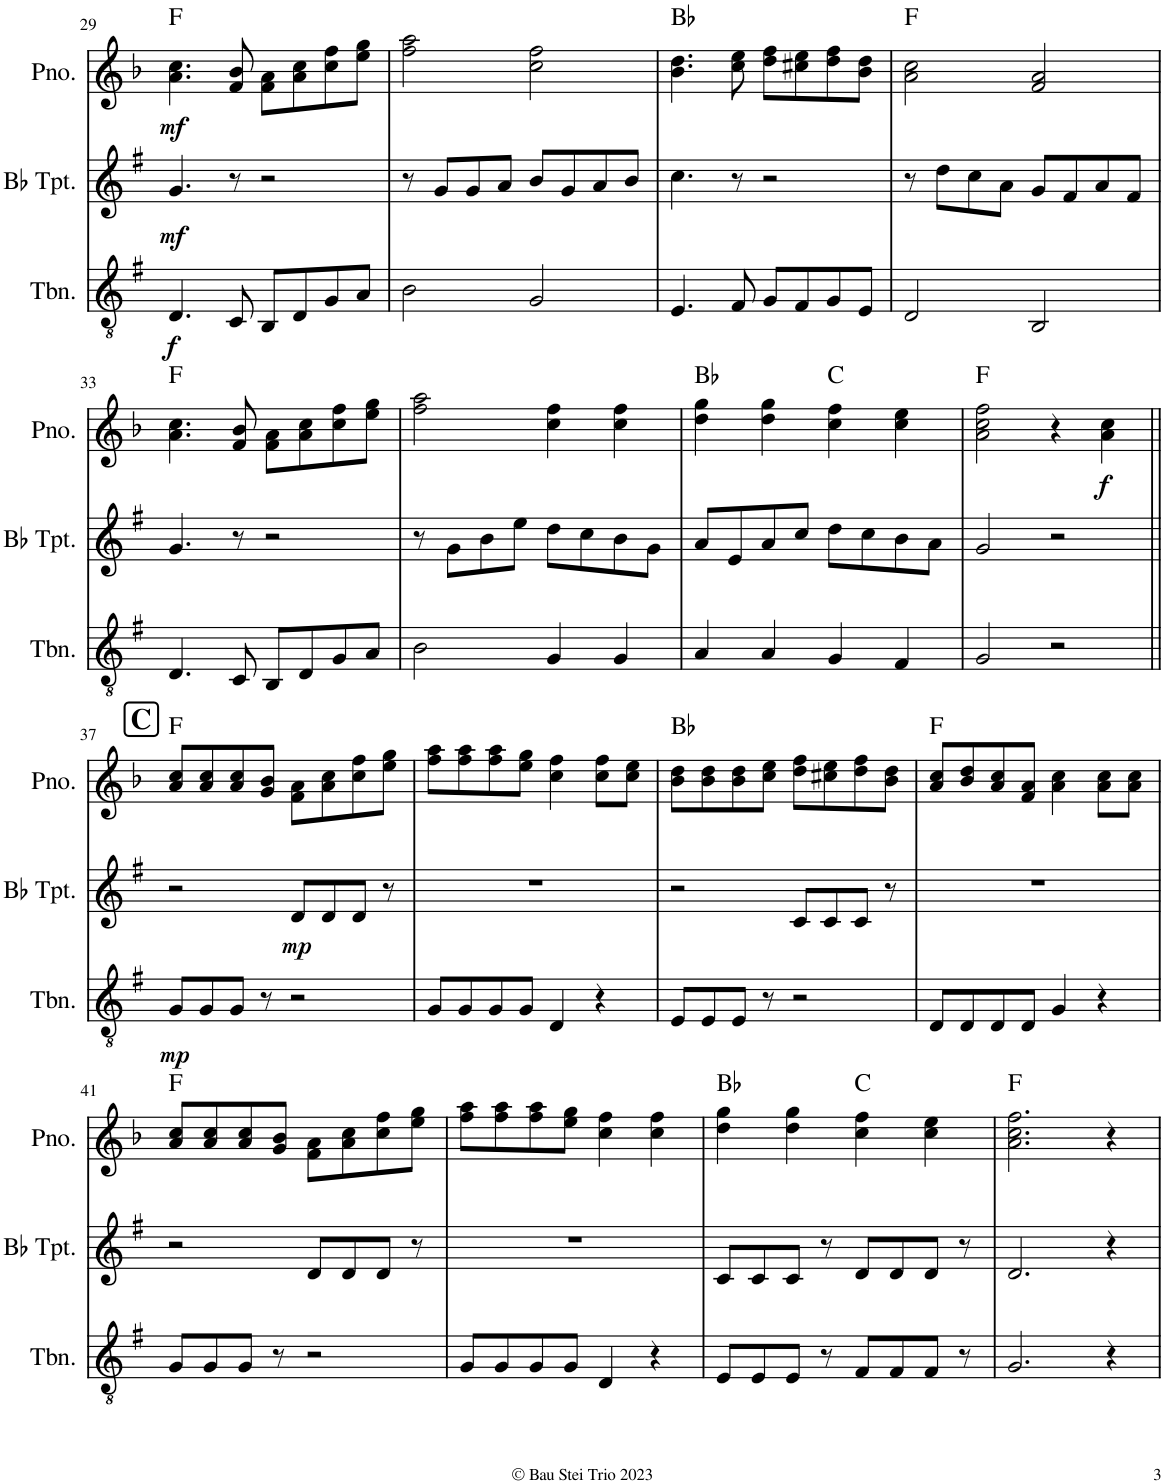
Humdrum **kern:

**kern	**dynam	**kern	**dynam	**kern	**dynam	**harte
*part3	*part3	*part2	*part2	*part1	*part1	*part1
*staff3	*staff3	*staff2	*staff2	*staff1	*staff1	*
*I"Trombone	*	*I"Bb Trumpet	*	*I"Piano	*	*
*I'Tbn.	*	*I'Bb Tpt.	*	*I'Pno.	*	*
!!LO:PB:g=z
*clefGv2	*	*clefG2	*	*clefG2	*	*
*Trd1c2	*	*Trd1c2	*	*	*	*
*k[f#]	*	*k[f#]	*	*k[b-]	*	*
*M4/4	*	*M4/4	*	*M4/4	*	*
=29	=29	=29	=29	=29	=29	=29
!	!LO:DY:b	!	!LO:DY:b	!	!LO:DY:b	!
4.D/	f	4.g/	mf	4.a\ 4.cc\	mf	F:maj
8C/	.	8r	.	8f/ 8b-/	.	.
8BB/L	.	2r	.	8f\ 8a\L	.	.
8D/	.	.	.	8a\ 8cc\	.	.
8G/	.	.	.	8cc\ 8ff\	.	.
8A/J	.	.	.	8ee\ 8gg\J	.	.
=30	=30	=30	=30	=30	=30	=30
2B\	.	8r	.	2ff\ 2aa\	.	.
.	.	8g/L	.	.	.	.
.	.	8g/	.	.	.	.
.	.	8a/J	.	.	.	.
2G/	.	8b/L	.	2cc\ 2ff\	.	.
.	.	8g/	.	.	.	.
.	.	8a/	.	.	.	.
.	.	8b/J	.	.	.	.
=31	=31	=31	=31	=31	=31	=31
4.E/	.	4.cc\	.	4.b-\ 4.dd\	.	Bb:maj
8F#/	.	8r	.	8cc\ 8ee\	.	.
8G/L	.	2r	.	8dd\ 8ff\L	.	.
8F#/	.	.	.	8cc#X\ 8ee\	.	.
8G/	.	.	.	8dd\ 8ff\	.	.
8E/J	.	.	.	8b-\ 8dd\J	.	.
=32	=32	=32	=32	=32	=32	=32
2D/	.	8r	.	2a\ 2cc\	.	F:maj
.	.	8dd\L	.	.	.	.
.	.	8cc\	.	.	.	.
.	.	8a\J	.	.	.	.
2BB/	.	8g/L	.	2f/ 2a/	.	.
.	.	8f#/	.	.	.	.
.	.	8a/	.	.	.	.
.	.	8f#/J	.	.	.	.
!!LO:LB:g=z
=33	=33	=33	=33	=33	=33	=33
4.D/	.	4.g/	.	4.a\ 4.cc\	.	F:maj
8C/	.	8r	.	8f/ 8b-/	.	.
8BB/L	.	2r	.	8f\ 8a\L	.	.
8D/	.	.	.	8a\ 8cc\	.	.
8G/	.	.	.	8cc\ 8ff\	.	.
8A/J	.	.	.	8ee\ 8gg\J	.	.
=34	=34	=34	=34	=34	=34	=34
2B\	.	8r	.	2ff\ 2aa\	.	.
.	.	8g\L	.	.	.	.
.	.	8b\	.	.	.	.
.	.	8ee\J	.	.	.	.
4G/	.	8dd\L	.	4cc\ 4ff\	.	.
.	.	8cc\	.	.	.	.
4G/	.	8b\	.	4cc\ 4ff\	.	.
.	.	8g\J	.	.	.	.
=35	=35	=35	=35	=35	=35	=35
4A/	.	8a/L	.	4dd\ 4gg\	.	Bb:maj
.	.	8e/	.	.	.	.
4A/	.	8a/	.	4dd\ 4gg\	.	.
.	.	8cc/J	.	.	.	.
4G/	.	8dd\L	.	4cc\ 4ff\	.	C:maj
.	.	8cc\	.	.	.	.
4F#/	.	8b\	.	4cc\ 4ee\	.	.
.	.	8a\J	.	.	.	.
=36	=36	=36	=36	=36	=36	=36
2G/	.	2g/	.	2a\ 2cc\ 2ff\	.	F:maj
2r	.	2r	.	4r	.	.
!	!	!	!	!	!LO:DY:b	!
.	.	.	.	4a\ 4cc\	f	.
!!LO:LB:g=z
!!LO:REH:place=s1:a:B:cj:fs=14:t=C
=37||	=37||	=37||	=37||	=37||	=37||	=37||
!	!LO:DY:b	!	!	!	!	!
8G/L	mp	2r	.	8a/ 8cc/L	.	F:maj
8G/	.	.	.	8a/ 8cc/	.	.
8G/J	.	.	.	8a/ 8cc/	.	.
8r	.	.	.	8g/ 8b-/J	.	.
!	!	!	!LO:DY:b	!	!	!
2r	.	8d/L	mp	8f\ 8a\L	.	.
.	.	8d/	.	8a\ 8cc\	.	.
.	.	8d/J	.	8cc\ 8ff\	.	.
.	.	8r	.	8ee\ 8gg\J	.	.
=38	=38	=38	=38	=38	=38	=38
8G/L	.	1r	.	8ff\ 8aa\L	.	.
8G/	.	.	.	8ff\ 8aa\	.	.
8G/	.	.	.	8ff\ 8aa\	.	.
8G/J	.	.	.	8ee\ 8gg\J	.	.
4D/	.	.	.	4cc\ 4ff\	.	.
4r	.	.	.	8cc\ 8ff\L	.	.
.	.	.	.	8cc\ 8ee\J	.	.
=39	=39	=39	=39	=39	=39	=39
8E/L	.	2r	.	8b-\ 8dd\L	.	Bb:maj
8E/	.	.	.	8b-\ 8dd\	.	.
8E/J	.	.	.	8b-\ 8dd\	.	.
8r	.	.	.	8cc\ 8ee\J	.	.
2r	.	8c/L	.	8dd\ 8ff\L	.	.
.	.	8c/	.	8cc#X\ 8ee\	.	.
.	.	8c/J	.	8dd\ 8ff\	.	.
.	.	8r	.	8b-\ 8dd\J	.	.
=40	=40	=40	=40	=40	=40	=40
8D/L	.	1r	.	8a/ 8cc/L	.	F:maj
8D/	.	.	.	8b-/ 8dd/	.	.
8D/	.	.	.	8a/ 8cc/	.	.
8D/J	.	.	.	8f/ 8a/J	.	.
4G/	.	.	.	4a\ 4cc\	.	.
4r	.	.	.	8a\ 8cc\L	.	.
.	.	.	.	8a\ 8cc\J	.	.
!!LO:LB:g=z
=41	=41	=41	=41	=41	=41	=41
8G/L	.	2r	.	8a/ 8cc/L	.	F:maj
8G/	.	.	.	8a/ 8cc/	.	.
8G/J	.	.	.	8a/ 8cc/	.	.
8r	.	.	.	8g/ 8b-/J	.	.
2r	.	8d/L	.	8f\ 8a\L	.	.
.	.	8d/	.	8a\ 8cc\	.	.
.	.	8d/J	.	8cc\ 8ff\	.	.
.	.	8r	.	8ee\ 8gg\J	.	.
=42	=42	=42	=42	=42	=42	=42
8G/L	.	1r	.	8ff\ 8aa\L	.	.
8G/	.	.	.	8ff\ 8aa\	.	.
8G/	.	.	.	8ff\ 8aa\	.	.
8G/J	.	.	.	8ee\ 8gg\J	.	.
4D/	.	.	.	4cc\ 4ff\	.	.
4r	.	.	.	4cc\ 4ff\	.	.
=43	=43	=43	=43	=43	=43	=43
8E/L	.	8c/L	.	4dd\ 4gg\	.	Bb:maj
8E/	.	8c/	.	.	.	.
8E/J	.	8c/J	.	4dd\ 4gg\	.	.
8r	.	8r	.	.	.	.
8F#/L	.	8d/L	.	4cc\ 4ff\	.	C:maj
8F#/	.	8d/	.	.	.	.
8F#/J	.	8d/J	.	4cc\ 4ee\	.	.
8r	.	8r	.	.	.	.
=44	=44	=44	=44	=44	=44	=44
2.G/	.	2.d/	.	2.a\ 2.cc\ 2.ff\	.	F:maj
4r	.	4r	.	4r	.	.
=	=	=	=	=	=	=
*-	*-	*-	*-	*-	*-	*-
